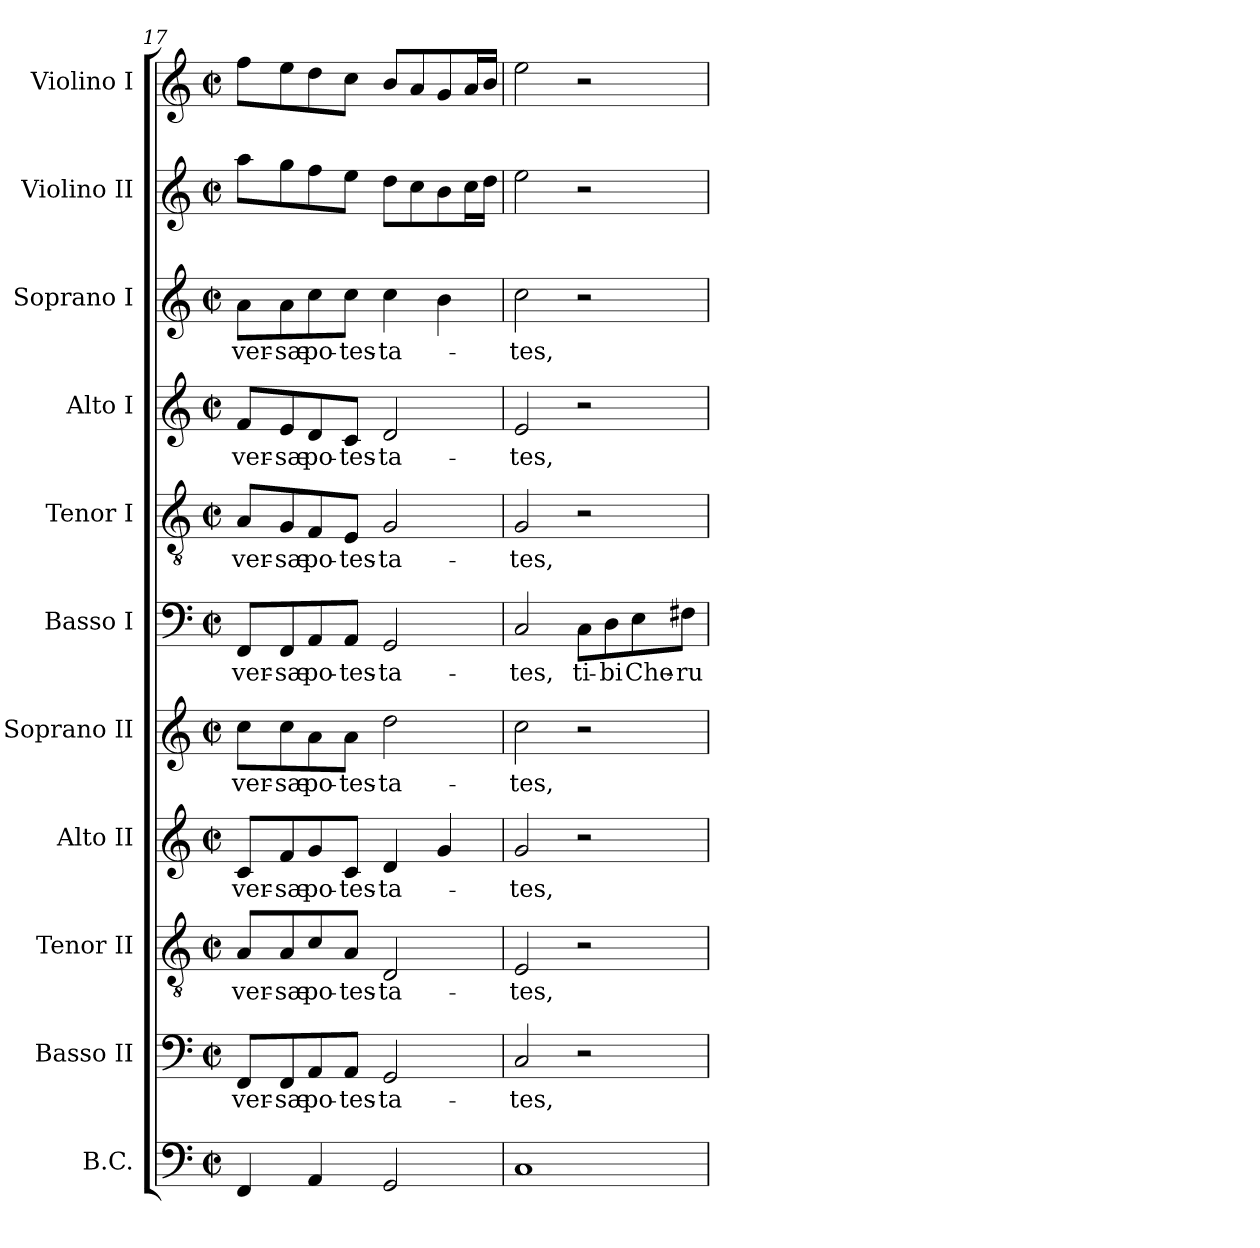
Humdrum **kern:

**kern	**kern	**text	**kern	**text	**kern	**text	**kern	**text	**kern	**text	**kern	**text	**kern	**text	**kern	**text	**kern	**kern
*part11	*part10	*part10	*part9	*part9	*part8	*part8	*part7	*part7	*part6	*part6	*part5	*part5	*part4	*part4	*part3	*part3	*part2	*part1
*staff11	*staff10	*staff10	*staff9	*staff9	*staff8	*staff8	*staff7	*staff7	*staff6	*staff6	*staff5	*staff5	*staff4	*staff4	*staff3	*staff3	*staff2	*staff1
*I"B.C.	*I"Basso II	*	*I"Tenor II	*	*I"Alto II	*	*I"Soprano II	*	*I"Basso I	*	*I"Tenor I	*	*I"Alto I	*	*I"Soprano I	*	*I"Violino II	*I"Violino I
*I'BC	*I'B 2	*	*I'T 2	*	*I'A 2	*	*I'S 2	*	*I'B 1	*	*I'T 1	*	*I'A 1	*	*I'S 1	*	*I'Vln. II	*I'Vln. I
*clefF4	*clefF4	*	*clefGv2	*	*clefG2	*	*clefG2	*	*clefF4	*	*clefGv2	*	*clefG2	*	*clefG2	*	*clefG2	*clefG2
*k[]	*k[]	*	*k[]	*	*k[]	*	*k[]	*	*k[]	*	*k[]	*	*k[]	*	*k[]	*	*k[]	*k[]
*C:	*C:	*	*C:	*	*C:	*	*C:	*	*C:	*	*C:	*	*C:	*	*C:	*	*C:	*C:
*M2/2	*M2/2	*	*M2/2	*	*M2/2	*	*M2/2	*	*M2/2	*	*M2/2	*	*M2/2	*	*M2/2	*	*M2/2	*M2/2
*met(c|)	*met(c|)	*	*met(c|)	*	*met(c|)	*	*met(c|)	*	*met(c|)	*	*met(c|)	*	*met(c|)	*	*met(c|)	*	*met(c|)	*met(c|)
=17	=17	=17	=17	=17	=17	=17	=17	=17	=17	=17	=17	=17	=17	=17	=17	=17	=17	=17
!	!	!LO:LY:b	!	!	!	!	!	!	!	!	!	!	!	!	!	!	!	!
!	!	!	!	!LO:LY:b	!	!	!	!	!	!	!	!	!	!	!	!	!	!
!	!	!	!	!	!	!LO:LY:b	!	!	!	!	!	!	!	!	!	!	!	!
!	!	!	!	!	!	!	!	!LO:LY:b	!	!	!	!	!	!	!	!	!	!
!	!	!	!	!	!	!	!	!	!	!LO:LY:b	!	!	!	!	!	!	!	!
!	!	!	!	!	!	!	!	!	!	!	!	!LO:LY:b	!	!	!	!	!	!
!	!	!	!	!	!	!	!	!	!	!	!	!	!	!LO:LY:b	!	!	!	!
!	!	!	!	!	!	!	!	!	!	!	!	!	!	!	!	!LO:LY:b	!	!
4FF/	8FF/L	-ver-	8A/L	-ver-	8c/L	-ver-	8cc\L	-ver-	8FF/L	-ver-	8A/L	-ver-	8f/L	-ver-	8a\L	-ver-	8aa\L	8ff\L
!	!	!LO:LY:b	!	!	!	!	!	!	!	!	!	!	!	!	!	!	!	!
!	!	!	!	!LO:LY:b	!	!	!	!	!	!	!	!	!	!	!	!	!	!
!	!	!	!	!	!	!LO:LY:b	!	!	!	!	!	!	!	!	!	!	!	!
!	!	!	!	!	!	!	!	!LO:LY:b	!	!	!	!	!	!	!	!	!	!
!	!	!	!	!	!	!	!	!	!	!LO:LY:b	!	!	!	!	!	!	!	!
!	!	!	!	!	!	!	!	!	!	!	!	!LO:LY:b	!	!	!	!	!	!
!	!	!	!	!	!	!	!	!	!	!	!	!	!	!LO:LY:b	!	!	!	!
!	!	!	!	!	!	!	!	!	!	!	!	!	!	!	!	!LO:LY:b	!	!
.	8FF/	-sæ	8A/	-sæ	8f/	-sæ	8cc\	-sæ	8FF/	-sæ	8G/	-sæ	8e/	-sæ	8a\	-sæ	8gg\	8ee\
!	!	!LO:LY:b	!	!	!	!	!	!	!	!	!	!	!	!	!	!	!	!
!	!	!	!	!LO:LY:b	!	!	!	!	!	!	!	!	!	!	!	!	!	!
!	!	!	!	!	!	!LO:LY:b	!	!	!	!	!	!	!	!	!	!	!	!
!	!	!	!	!	!	!	!	!LO:LY:b	!	!	!	!	!	!	!	!	!	!
!	!	!	!	!	!	!	!	!	!	!LO:LY:b	!	!	!	!	!	!	!	!
!	!	!	!	!	!	!	!	!	!	!	!	!LO:LY:b	!	!	!	!	!	!
!	!	!	!	!	!	!	!	!	!	!	!	!	!	!LO:LY:b	!	!	!	!
!	!	!	!	!	!	!	!	!	!	!	!	!	!	!	!	!LO:LY:b	!	!
4AA/	8AA/	po-	8c/	po-	8g/	po-	8a\	po-	8AA/	po-	8F/	po-	8d/	po-	8cc\	po-	8ff\	8dd\
!	!	!LO:LY:b	!	!	!	!	!	!	!	!	!	!	!	!	!	!	!	!
!	!	!	!	!LO:LY:b	!	!	!	!	!	!	!	!	!	!	!	!	!	!
!	!	!	!	!	!	!LO:LY:b	!	!	!	!	!	!	!	!	!	!	!	!
!	!	!	!	!	!	!	!	!LO:LY:b	!	!	!	!	!	!	!	!	!	!
!	!	!	!	!	!	!	!	!	!	!LO:LY:b	!	!	!	!	!	!	!	!
!	!	!	!	!	!	!	!	!	!	!	!	!LO:LY:b	!	!	!	!	!	!
!	!	!	!	!	!	!	!	!	!	!	!	!	!	!LO:LY:b	!	!	!	!
!	!	!	!	!	!	!	!	!	!	!	!	!	!	!	!	!LO:LY:b	!	!
.	8AA/J	-tes-	8A/J	-tes-	8c/J	-tes-	8a\J	-tes-	8AA/J	-tes-	8E/J	-tes-	8c/J	-tes-	8cc\J	-tes-	8ee\J	8cc\J
!	!	!LO:LY:b	!	!	!	!	!	!	!	!	!	!	!	!	!	!	!	!
!	!	!	!	!LO:LY:b	!	!	!	!	!	!	!	!	!	!	!	!	!	!
!	!	!	!	!	!	!LO:LY:b	!	!	!	!	!	!	!	!	!	!	!	!
!	!	!	!	!	!	!	!	!LO:LY:b	!	!	!	!	!	!	!	!	!	!
!	!	!	!	!	!	!	!	!	!	!LO:LY:b	!	!	!	!	!	!	!	!
!	!	!	!	!	!	!	!	!	!	!	!	!LO:LY:b	!	!	!	!	!	!
!	!	!	!	!	!	!	!	!	!	!	!	!	!	!LO:LY:b	!	!	!	!
!	!	!	!	!	!	!	!	!	!	!	!	!	!	!	!	!LO:LY:b	!	!
2GG/	2GG/	-ta-	2D/	-ta-	4d/	-ta-	2dd\	-ta-	2GG/	-ta-	2G/	-ta-	2d/	-ta-	4cc\	-ta-	8dd\L	8b/L
.	.	.	.	.	.	.	.	.	.	.	.	.	.	.	.	.	8cc\	8a/
.	.	.	.	.	4g/	.	.	.	.	.	.	.	.	.	4b\	.	8b\	8g/
.	.	.	.	.	.	.	.	.	.	.	.	.	.	.	.	.	16cc\L	16a/L
.	.	.	.	.	.	.	.	.	.	.	.	.	.	.	.	.	16dd\JJ	16b/JJ
=18	=18	=18	=18	=18	=18	=18	=18	=18	=18	=18	=18	=18	=18	=18	=18	=18	=18	=18
!	!	!LO:LY:b	!	!	!	!	!	!	!	!	!	!	!	!	!	!	!	!
!	!	!	!	!LO:LY:b	!	!	!	!	!	!	!	!	!	!	!	!	!	!
!	!	!	!	!	!	!LO:LY:b	!	!	!	!	!	!	!	!	!	!	!	!
!	!	!	!	!	!	!	!	!LO:LY:b	!	!	!	!	!	!	!	!	!	!
!	!	!	!	!	!	!	!	!	!	!LO:LY:b	!	!	!	!	!	!	!	!
!	!	!	!	!	!	!	!	!	!	!	!	!LO:LY:b	!	!	!	!	!	!
!	!	!	!	!	!	!	!	!	!	!	!	!	!	!LO:LY:b	!	!	!	!
!	!	!	!	!	!	!	!	!	!	!	!	!	!	!	!	!LO:LY:b	!	!
1C	2C/	-tes,	2E/	-tes,	2g/	-tes,	2cc\	-tes,	2C/	-tes,	2G/	-tes,	2e/	-tes,	2cc\	-tes,	2ee\	2ee\
!	!	!	!	!	!	!	!	!	!	!LO:LY:b	!	!	!	!	!	!	!	!
.	2r	.	2r	.	2r	.	2r	.	8C\L	ti-	2r	.	2r	.	2r	.	2r	2r
!	!	!	!	!	!	!	!	!	!	!LO:LY:b	!	!	!	!	!	!	!	!
.	.	.	.	.	.	.	.	.	8D\	-bi	.	.	.	.	.	.	.	.
!	!	!	!	!	!	!	!	!	!	!LO:LY:b	!	!	!	!	!	!	!	!
.	.	.	.	.	.	.	.	.	8E\	Che-	.	.	.	.	.	.	.	.
!	!	!	!	!	!	!	!	!	!	!LO:LY:b	!	!	!	!	!	!	!	!
.	.	.	.	.	.	.	.	.	8F#X\J	-ru-	.	.	.	.	.	.	.	.
=	=	=	=	=	=	=	=	=	=	=	=	=	=	=	=	=	=	=
*-	*-	*-	*-	*-	*-	*-	*-	*-	*-	*-	*-	*-	*-	*-	*-	*-	*-	*-
